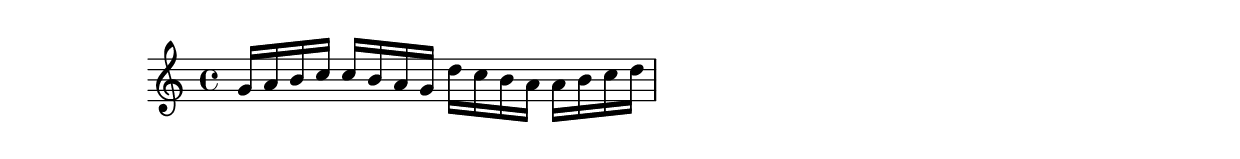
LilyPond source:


\version "2.1.30"
\header { texidoc = "@cindex Beam Damp
Beams are less steep than the notes they encompass. " }

\score{
	\notes\relative c''{
%		\stemUp
%		 a16[ b b c]
%		 c[ b b a]
%		\stemDown
%		 c[ b b a]
%		 a[ b b c]
		\stemUp
		 g16[ a b c]
		 c[ b a g]
		\stemDown
		 d'[ c b a]
		 a[ b c d]
	}
	\paper{
		raggedright = ##t
	}
}


